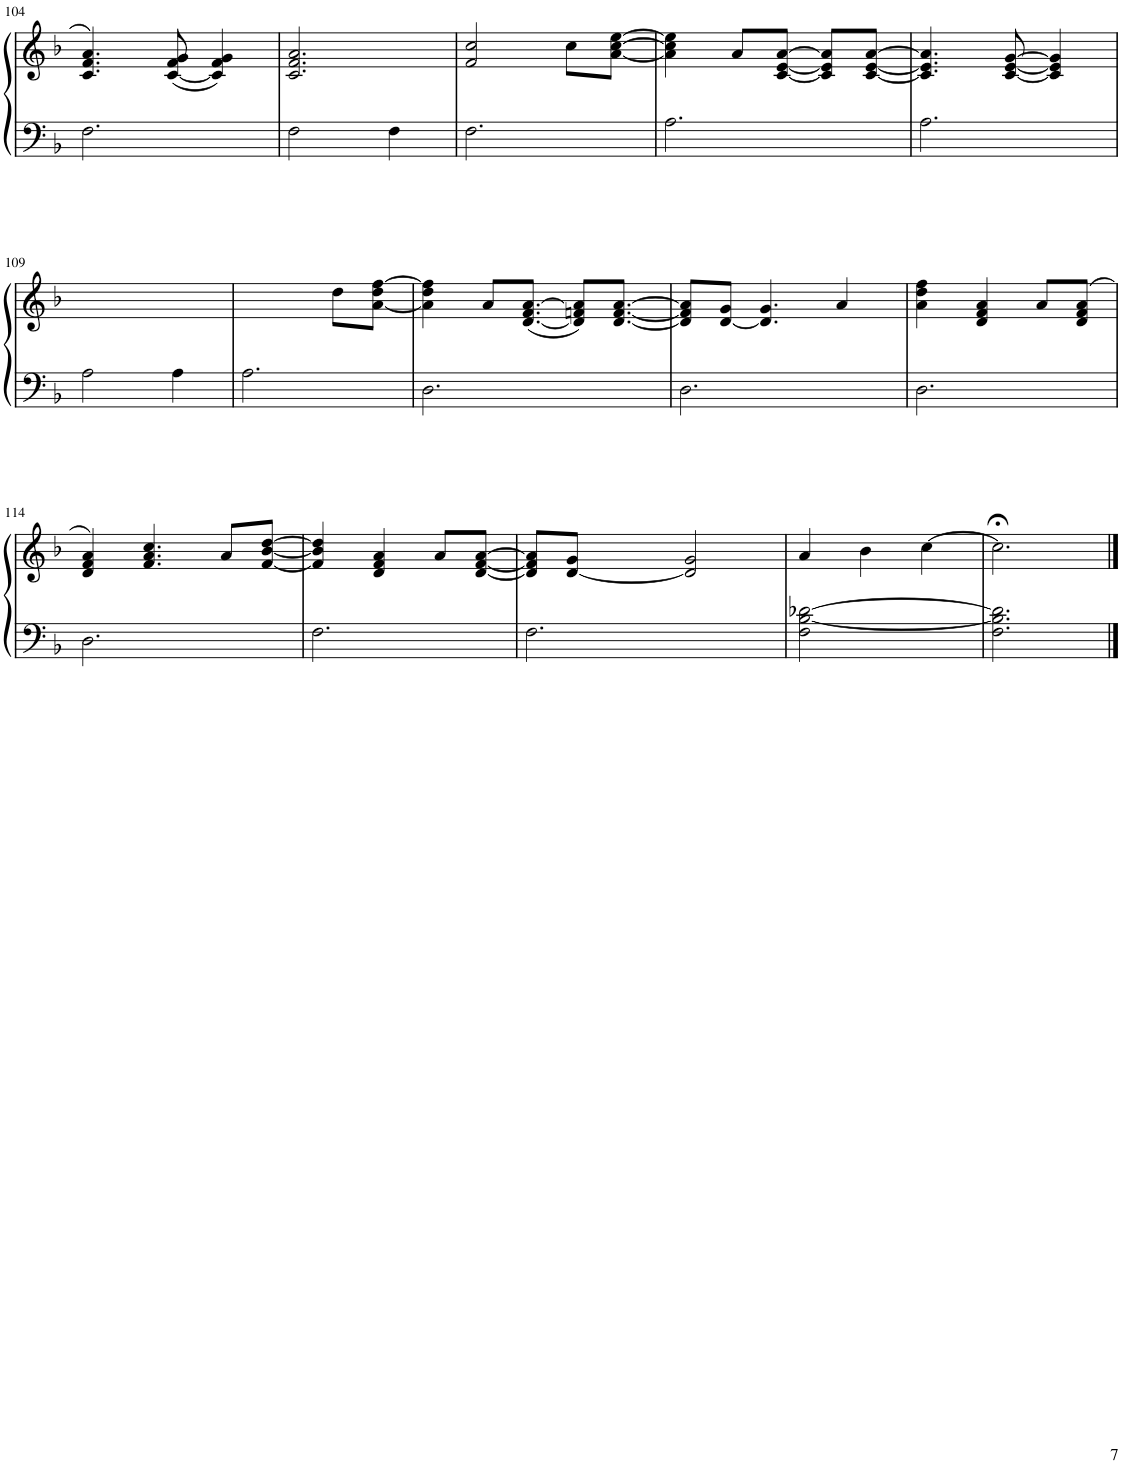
**kern	**kern
*part1	*part1
*staff2	*staff1
*I"Piano	*
*I'Pno	*
!!LO:PB:g=z
*clefF4	*clefG2
*k[b-]	*k[b-]
*M3/4	*M3/4
=104	=104
2.F\	4.c/ 4.f/ 4.a/
.	(<[8c/ 8f/ 8g/
.	4c/] 4f/ 4g/)
=105	=105
2F\	2.c/ 2.f/ 2.a/
4F\	.
=106	=106
2.F\	2f/ 2cc/
.	8cc\L
.	[8a\ [8cc\ [8ee\J
=107	=107
2.A\	4a\] 4cc\] 4ee\]
.	8a/L
.	[8c/ [8e/ [8a/J
.	8c/] 8e/] 8a/]L
.	[8c/ [8e/ [8a/J
=108	=108
2.A\	4.c/] 4.e/] 4.a/]
.	[8c/ [8e/ [8g/
.	4c/] 4e/] 4g/]
!!LO:LB:g=z
=109	=109
2A\	2.ryy
4A\	.
=110	=110
2.A\	2ryy
.	8dd\L
.	[8a\ 8dd\ [8ff\J
=111	=111
2.D\	4a\] 4dd\ 4ff\]
.	8a/L
.	(<[8.d/ 8.f/ [8.a/J
.	8d/] 8fn/ 8a/]L)
.	[16d/ [16f/ [16a/J
8ryy	8ryy
=112	=112
2.D\	8d/] 8f/] 8a/]L
.	8d/_ 8f/_ 8a/_J
.	[8d/ 8g/J
.	4.d/] 4.g/
8ryy	[8a/
=113	=113
2.D\	4a\ 4dd\ 4ff\
.	8a/]
.	4d/ 4f/ 4a/
.	8a/L
8ryy	(>8d/ 8f/ 8a/J
!!LO:LB:g=z
=114	=114
2.D\	4d/ 4f/ 4a/)
.	4.f/ 4.a/ 4.cc/
.	8a/L
8ryy	[8f/ [8b-/ [8dd/J
=115	=115
2.F\	4f/] 4b-/] 4dd/]
.	4d/ 4f/ 4a/
.	8a/L
.	[8d/ [8f/ [8a/J
=116	=116
2.F\	8d/] 8f/] 8a/]L
.	[8d/ 8g/J
.	4.ryy
.	8d/_ [8g/
4.ryy	4.ryy
=117	=117
2F\ [2B-\ [2d-X\	4a/
.	4.d/] 4.g/]
4ryy	.
.	4b-\
4.ryy	.
.	[>4cc\
=118	=118
2.F\ 2.B-\] 2.d-\]	2.cc;<\]
==	==
*-	*-
